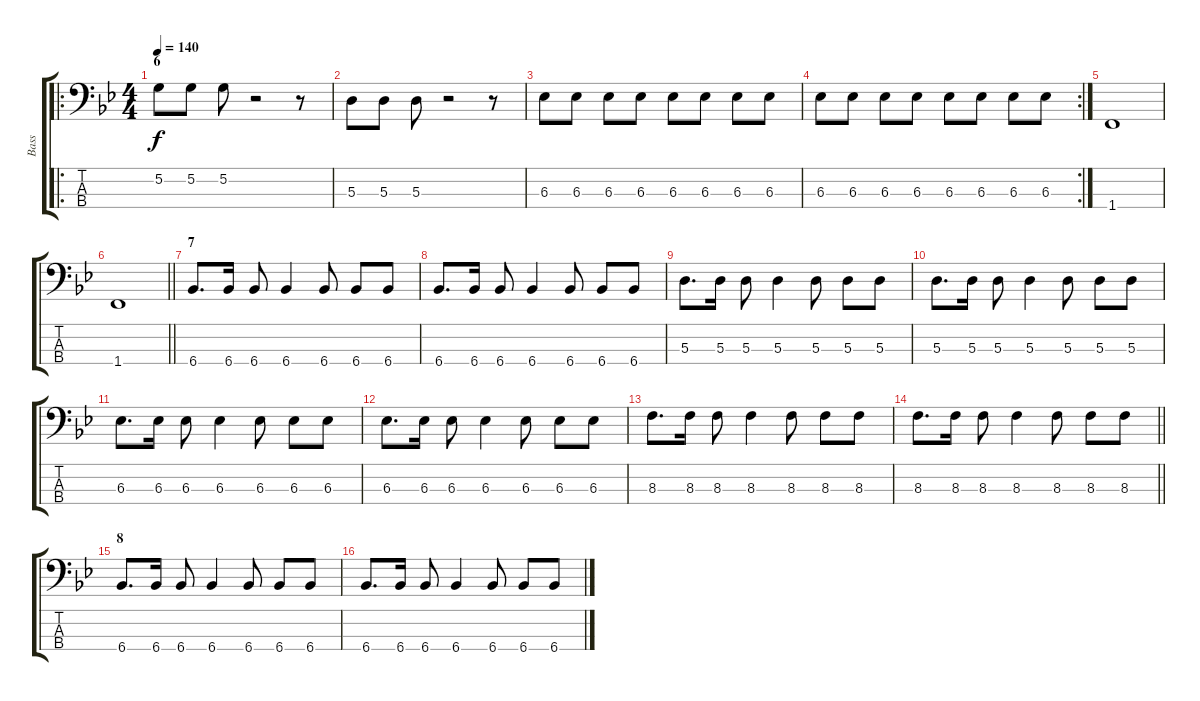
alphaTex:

\track ("Bass" "Bass") {instrument electricbassfinger}
\staff {score tabs}
\tuning (G2 D2 A1 E1) {hide}
\ro
\ts (4 4)
\section ("" "6")
\tempo 140
\clef f4
\ks bb
5.2.8{dy f} 5.2.8 5.2.8 r.2 r.8 |
5.3.8 5.3.8 5.3.8 r.2 r.8 |
6.3.8 6.3.8 6.3.8 6.3.8 6.3.8 6.3.8 6.3.8 6.3.8 |
\rc 2
6.3.8 6.3.8 6.3.8 6.3.8 6.3.8 6.3.8 6.3.8 6.3.8 |
1.4.1 |
\barLineRight lightlight
1.4.1 |
\section ("" "7")
6.4.8{d} 6.4.16 6.4.8 6.4.4 6.4.8 6.4.8 6.4.8 |
6.4.8{d} 6.4.16 6.4.8 6.4.4 6.4.8 6.4.8 6.4.8 |
5.3.8{d} 5.3.16 5.3.8 5.3.4 5.3.8 5.3.8 5.3.8 |
5.3.8{d} 5.3.16 5.3.8 5.3.4 5.3.8 5.3.8 5.3.8 |
6.3.8{d} 6.3.16 6.3.8 6.3.4 6.3.8 6.3.8 6.3.8 |
6.3.8{d} 6.3.16 6.3.8 6.3.4 6.3.8 6.3.8 6.3.8 |
8.3.8{d} 8.3.16 8.3.8 8.3.4 8.3.8 8.3.8 8.3.8 |
\barLineRight lightlight
8.3.8{d} 8.3.16 8.3.8 8.3.4 8.3.8 8.3.8 8.3.8 |
\section ("" "8")
6.4.8{d} 6.4.16 6.4.8 6.4.4 6.4.8 6.4.8 6.4.8 |
6.4.8{d} 6.4.16 6.4.8 6.4.4 6.4.8 6.4.8 6.4.8
